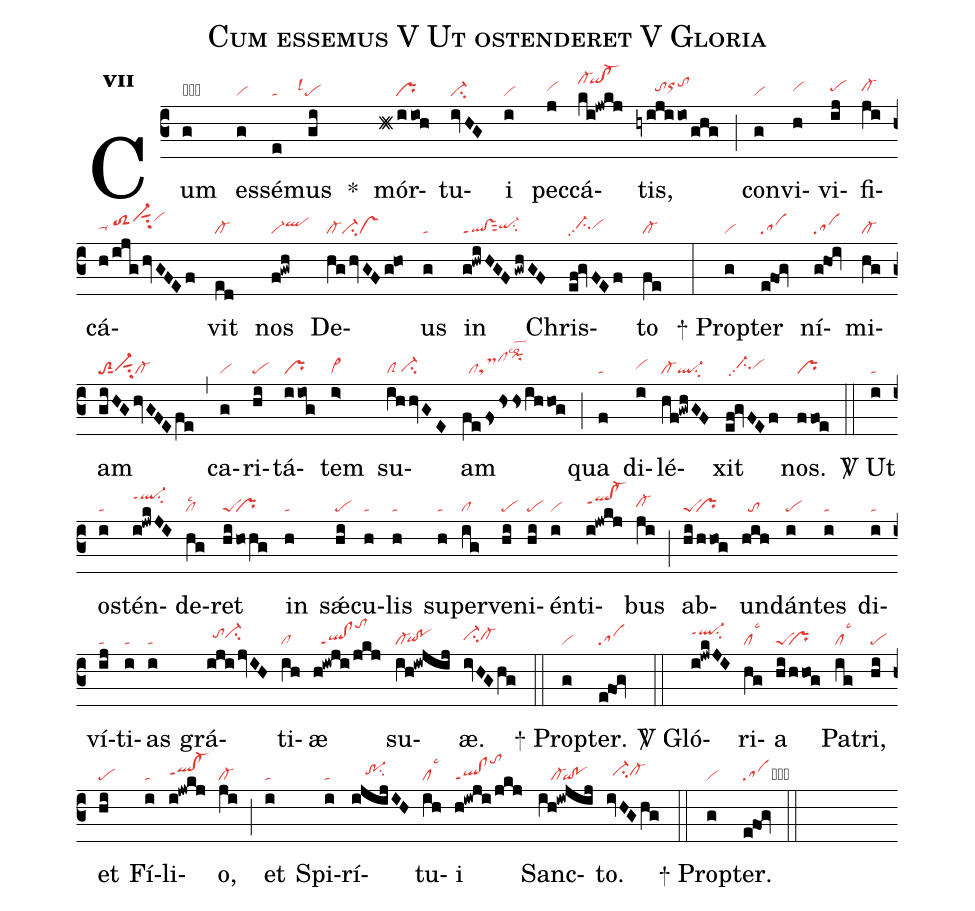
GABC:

name:Cum essemus V Ut ostenderet V Gloria;
office-part:re;
mode:7;
nabc-lines:1;
%%
initial-style: 1;
name:Cum essemus;
mode: 7;
office-part: Responsorium;
annotation: Resp.;
annotation: vii;
nabc-lines:1;
%%
(c3) Cum(g|obvi) es(g|vi)sé(e|ta)mus(gi|```pelsl1) <sp>*</sp>() mór(h#iioh|/////pr)tu(ivHG|ci-)i(i|vi) pec(j|vihh)cá(ki!jwkj|cl-hk`qihk!cl-hk)tis,(hyiji/io/ghg|//////tohhorhitohj) (;) con(g|vi)vi(h|vihh)vi(ij|pehh)fi(ji|cl-hh)cá(h/ijg/hvGFEf|ta-hh/toS2hivi-hksut1su2vihk)vit(ed|cl-) nos(f!gwh|vi-qlhi) De(hghvGFg!ho|cl-ci-vs)us(g|ta) in(g!hwiHGF/gwhGF|ql!vsppt1sut2qi-hhsu2) Chris(ef!gvFEf|//ci-hhpp2vihh)to(fe|cl-) (:)

<sp>+</sp> Prop(g|vi)ter(e@fog|sa) ní(g@hoi|sa)mi(hg|cl-)am(giHGhvGFEfe|toS2sut1vi-hgsut1su2cl-) (,) ca(g|vi)ri(hi|pe)tá(iiog|pr)tem(i>|vi>) su(ihhvGE|clS/ci-hg)am(fefshshsih/hog|//cltsMclhkpihllsco2) (;) qua(f|ta) di(i|vihh)lé(hf!gwhGF|cl-ql-su2)xit(ef!gvFEf|///ci-hhpp2vihh) nos.(ffoe|pr) (::)

<sp>V/</sp> Ut(i|ta) os(i|ta)tén(i!jwkJI|ql-hkppt1su2)de(hg|cllsc2)ret(hi/hohg|peS``pr) in(h|ta) sǽ(hi|pe)cu(h|ta)lis(h|ta) su(h|ta)per(ig|cl)ve(hi|pe)ni(hi|pe)én(i|vi)ti(i!jwkj|qlhi!cl-hippt1)bus(ji|cl-hh) (;) ab(hi/hhog|peS``pr)un(hih|//to)dán(i|pe)tes(i|ta) di(i|ta)ví(ij|ta)ti(i|ta)as(i|ta) grá(ijijvIH|//tohici-hi)ti(ih|cl)æ(h!iwji/jkj|//ql!clppt1tohm) su(ih!iwjij|cl-`qihg!pohg)æ.(ivHGhg|ci-hhcl-hh) (::)

<sp>+</sp> Prop(g|vi)ter.(e@fog|sa) (::)

<sp>V/</sp> Gló(i!jwkJI|ql-hjppt1su2)ri(hg|cllsc3)a(hi/hhog|peS``pr) Pa(ig|cllsc3)tri,(hi|pe) et(hi|pe) Fí(i|ta)li(i!jwkj|qlhh!cl-hhppt1)o,(ji|cl-) (;) et(i|ta) Spi(i|ta)rí(ijijIH|////tr-1hhsu2)tu(ih|cllsc3)i(h!iwji/jkj|ql!clppt1tohm) Sanc(ih!iwjij|////cl-`qi!po)to.(ivHGhg|//ci-hhcl-hh) (::)

<sp>+</sp> Prop(g|vi)ter.(e@fog|sacb) (::)
